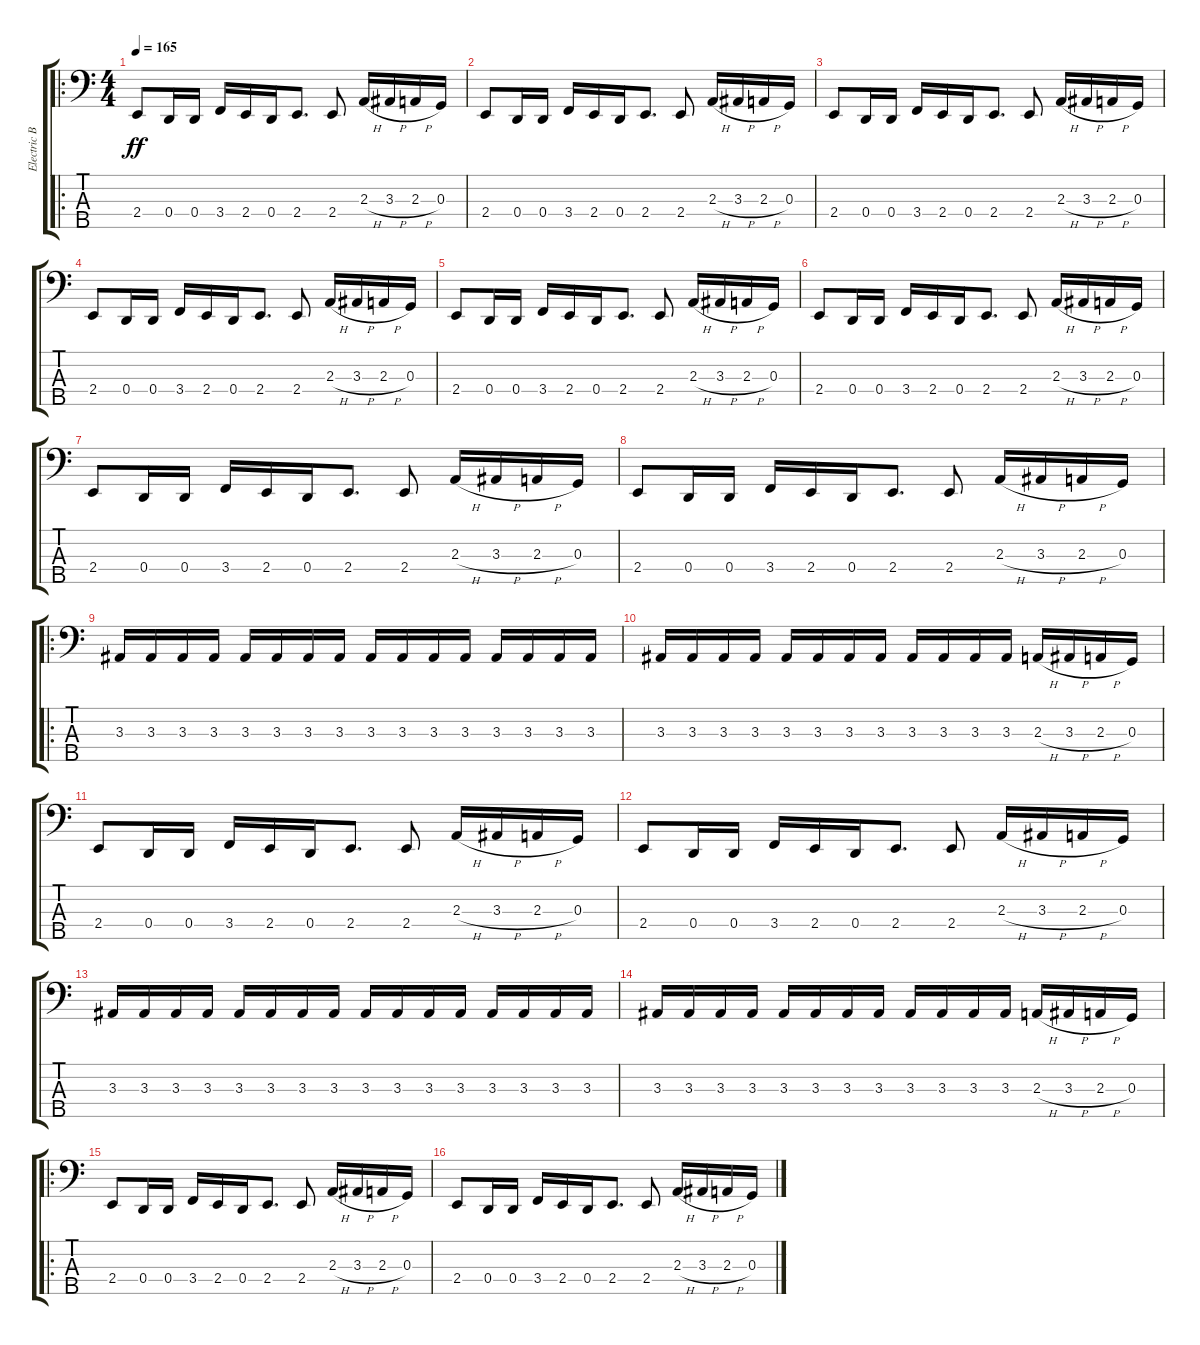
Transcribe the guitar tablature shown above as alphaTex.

\track ("Electric Bass" "Electric B") {instrument electricbasspick}
\staff {score tabs}
\tuning (F2 C2 G1 D1 A0) {hide}
\ro
\ts (4 4)
\tempo 165
\clef f4
\ks c
2.4.8{dy ff} 0.4.16 0.4.16 3.4.16 2.4.16 0.4.16 2.4.8{d} 2.4.8 2.3{h}.16 3.3{h}.16 2.3{h}.16 0.3.16 |
2.4.8 0.4.16 0.4.16 3.4.16 2.4.16 0.4.16 2.4.8{d} 2.4.8 2.3{h}.16 3.3{h}.16 2.3{h}.16 0.3.16 |
2.4.8 0.4.16 0.4.16 3.4.16 2.4.16 0.4.16 2.4.8{d} 2.4.8 2.3{h}.16 3.3{h}.16 2.3{h}.16 0.3.16 |
2.4.8 0.4.16 0.4.16 3.4.16 2.4.16 0.4.16 2.4.8{d} 2.4.8 2.3{h}.16 3.3{h}.16 2.3{h}.16 0.3.16 |
2.4.8 0.4.16 0.4.16 3.4.16 2.4.16 0.4.16 2.4.8{d} 2.4.8 2.3{h}.16 3.3{h}.16 2.3{h}.16 0.3.16 |
2.4.8 0.4.16 0.4.16 3.4.16 2.4.16 0.4.16 2.4.8{d} 2.4.8 2.3{h}.16 3.3{h}.16 2.3{h}.16 0.3.16 |
2.4.8 0.4.16 0.4.16 3.4.16 2.4.16 0.4.16 2.4.8{d} 2.4.8 2.3{h}.16 3.3{h}.16 2.3{h}.16 0.3.16 |
2.4.8 0.4.16 0.4.16 3.4.16 2.4.16 0.4.16 2.4.8{d} 2.4.8 2.3{h}.16 3.3{h}.16 2.3{h}.16 0.3.16 |
\ro
3.3.16 3.3.16 3.3.16 3.3.16 3.3.16 3.3.16 3.3.16 3.3.16 3.3.16 3.3.16 3.3.16 3.3.16 3.3.16 3.3.16 3.3.16 3.3.16 |
3.3.16 3.3.16 3.3.16 3.3.16 3.3.16 3.3.16 3.3.16 3.3.16 3.3.16 3.3.16 3.3.16 3.3.16 2.3{h}.16 3.3{h}.16 2.3{h}.16 0.3.16 |
2.4.8 0.4.16 0.4.16 3.4.16 2.4.16 0.4.16 2.4.8{d} 2.4.8 2.3{h}.16 3.3{h}.16 2.3{h}.16 0.3.16 |
2.4.8 0.4.16 0.4.16 3.4.16 2.4.16 0.4.16 2.4.8{d} 2.4.8 2.3{h}.16 3.3{h}.16 2.3{h}.16 0.3.16 |
3.3.16 3.3.16 3.3.16 3.3.16 3.3.16 3.3.16 3.3.16 3.3.16 3.3.16 3.3.16 3.3.16 3.3.16 3.3.16 3.3.16 3.3.16 3.3.16 |
3.3.16 3.3.16 3.3.16 3.3.16 3.3.16 3.3.16 3.3.16 3.3.16 3.3.16 3.3.16 3.3.16 3.3.16 2.3{h}.16 3.3{h}.16 2.3{h}.16 0.3.16 |
\ro
2.4.8 0.4.16 0.4.16 3.4.16 2.4.16 0.4.16 2.4.8{d} 2.4.8 2.3{h}.16 3.3{h}.16 2.3{h}.16 0.3.16 |
2.4.8 0.4.16 0.4.16 3.4.16 2.4.16 0.4.16 2.4.8{d} 2.4.8 2.3{h}.16 3.3{h}.16 2.3{h}.16 0.3.16
